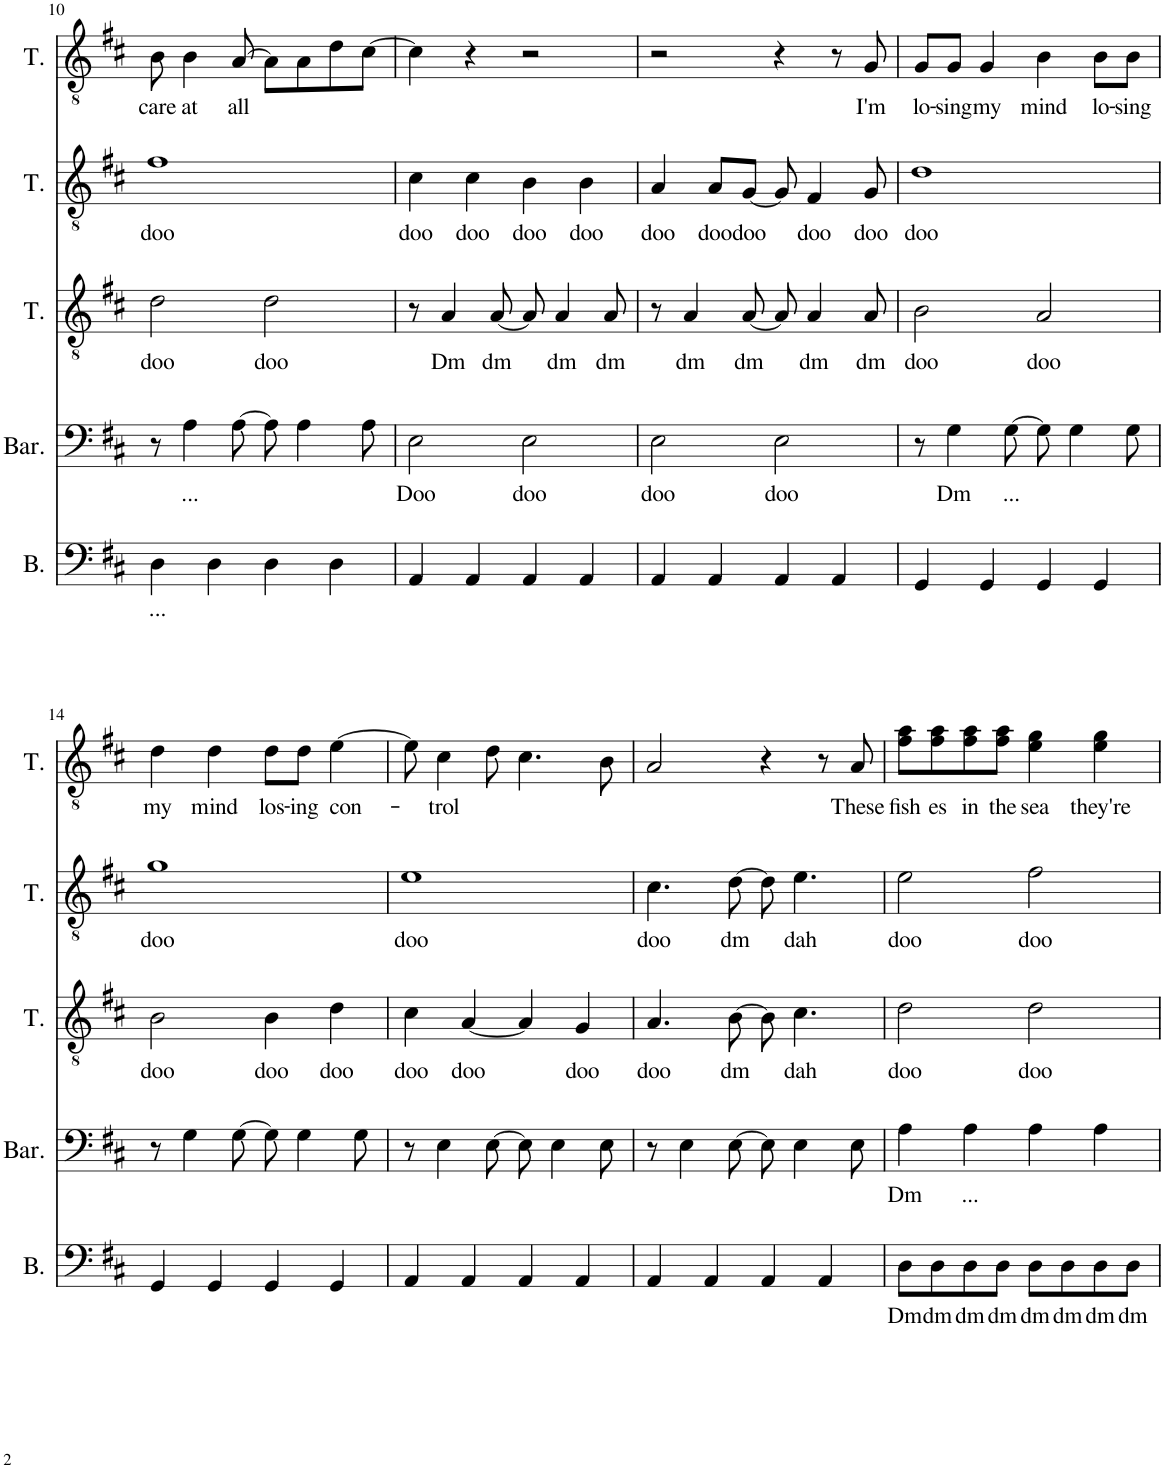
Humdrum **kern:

**kern	**text	**kern	**text	**kern	**text	**kern	**text	**kern	**text
*part5	*part5	*part4	*part4	*part3	*part3	*part2	*part2	*part1	*part1
*staff5	*staff5	*staff4	*staff4	*staff3	*staff3	*staff2	*staff2	*staff1	*staff1
*I"Bass	*	*I"Baritone	*	*I"Tenor	*	*I"Tenor	*	*I"Tenor	*
*I'B.	*	*I'Bar.	*	*I'T.	*	*I'T.	*	*I'T.	*
!!LO:PB:g=z
*clefF4	*	*clefF4	*	*clefGv2	*	*clefGv2	*	*clefGv2	*
*k[f#c#]	*	*k[f#c#]	*	*k[f#c#]	*	*k[f#c#]	*	*k[f#c#]	*
*M4/4	*	*M4/4	*	*M4/4	*	*M4/4	*	*M4/4	*
=10	=10	=10	=10	=10	=10	=10	=10	=10	=10
!	!LO:LY:b	!	!	!	!LO:LY:b	!	!LO:LY:b	!	!LO:LY:b
4D\	...	8r	.	2d\	doo	1f#	doo	8B\	care
!	!	!	!LO:LY:b	!	!	!	!	!	!LO:LY:b
.	.	4A\	...	.	.	.	.	4B\	at
4D\	.	.	.	.	.	.	.	.	.
!	!	!	!	!	!	!	!	!	!LO:LY:b
.	.	[8A\	.	.	.	.	.	[8A/	all
!	!	!	!	!	!LO:LY:b	!	!	!	!
4D\	.	8A\]	.	2d\	doo	.	.	8A\L]	.
.	.	4A\	.	.	.	.	.	8A\	.
4D\	.	.	.	.	.	.	.	8d\	.
.	.	8A\	.	.	.	.	.	[8c#\J	.
=11	=11	=11	=11	=11	=11	=11	=11	=11	=11
!	!	!	!LO:LY:b	!	!	!	!LO:LY:b	!	!
4AA/	.	2E\	Doo	8r	.	4c#\	doo	4c#\]	.
!	!	!	!	!	!LO:LY:b	!	!	!	!
.	.	.	.	4A/	Dm	.	.	.	.
!	!	!	!	!	!	!	!LO:LY:b	!	!
4AA/	.	.	.	.	.	4c#\	doo	4r	.
!	!	!	!	!	!LO:LY:b	!	!	!	!
.	.	.	.	[8A/	dm	.	.	.	.
!	!	!	!LO:LY:b	!	!	!	!LO:LY:b	!	!
4AA/	.	2E\	doo	8A/]	.	4B\	doo	2r	.
!	!	!	!	!	!LO:LY:b	!	!	!	!
.	.	.	.	4A/	dm	.	.	.	.
!	!	!	!	!	!	!	!LO:LY:b	!	!
4AA/	.	.	.	.	.	4B\	doo	.	.
!	!	!	!	!	!LO:LY:b	!	!	!	!
.	.	.	.	8A/	dm	.	.	.	.
=12	=12	=12	=12	=12	=12	=12	=12	=12	=12
!	!	!	!LO:LY:b	!	!	!	!LO:LY:b	!	!
4AA/	.	2E\	doo	8r	.	4A/	doo	2r	.
!	!	!	!	!	!LO:LY:b	!	!	!	!
.	.	.	.	4A/	dm	.	.	.	.
!	!	!	!	!	!	!	!LO:LY:b	!	!
4AA/	.	.	.	.	.	8A/L	doo	.	.
!	!	!	!	!	!LO:LY:b	!	!LO:LY:b	!	!
.	.	.	.	[8A/	dm	[8G/J	doo	.	.
!	!	!	!LO:LY:b	!	!	!	!	!	!
4AA/	.	2E\	doo	8A/]	.	8G/]	.	4r	.
!	!	!	!	!	!LO:LY:b	!	!LO:LY:b	!	!
.	.	.	.	4A/	dm	4F#/	doo	.	.
4AA/	.	.	.	.	.	.	.	8r	.
!	!	!	!	!	!LO:LY:b	!	!LO:LY:b	!	!LO:LY:b
.	.	.	.	8A/	dm	8G/	doo	8G/	I'm
=13	=13	=13	=13	=13	=13	=13	=13	=13	=13
!	!	!	!	!	!LO:LY:b	!	!LO:LY:b	!	!LO:LY:b
4GG/	.	8r	.	2B\	doo	1d	doo	8G/L	lo-
!	!	!	!LO:LY:b	!	!	!	!	!	!LO:LY:b
.	.	4G\	Dm	.	.	.	.	8G/J	-sing
!	!	!	!	!	!	!	!	!	!LO:LY:b
4GG/	.	.	.	.	.	.	.	4G/	my
!	!	!	!LO:LY:b	!	!	!	!	!	!
.	.	[8G\	...	.	.	.	.	.	.
!	!	!	!	!	!LO:LY:b	!	!	!	!LO:LY:b
4GG/	.	8G\]	.	2A/	doo	.	.	4B\	mind
.	.	4G\	.	.	.	.	.	.	.
!	!	!	!	!	!	!	!	!	!LO:LY:b
4GG/	.	.	.	.	.	.	.	8B\L	lo-
!	!	!	!	!	!	!	!	!	!LO:LY:b
.	.	8G\	.	.	.	.	.	8B\J	-sing
!!LO:LB:g=z
=14	=14	=14	=14	=14	=14	=14	=14	=14	=14
!	!	!	!	!	!LO:LY:b	!	!LO:LY:b	!	!LO:LY:b
4GG/	.	8r	.	2B\	doo	1g	doo	4d\	my
.	.	4G\	.	.	.	.	.	.	.
!	!	!	!	!	!	!	!	!	!LO:LY:b
4GG/	.	.	.	.	.	.	.	4d\	mind
.	.	[8G\	.	.	.	.	.	.	.
!	!	!	!	!	!LO:LY:b	!	!	!	!LO:LY:b
4GG/	.	8G\]	.	4B\	doo	.	.	8d\L	los-
!	!	!	!	!	!	!	!	!	!LO:LY:b
.	.	4G\	.	.	.	.	.	8d\J	-ing
!	!	!	!	!	!LO:LY:b	!	!	!	!LO:LY:b
4GG/	.	.	.	4d\	doo	.	.	[4e\	con-
.	.	8G\	.	.	.	.	.	.	.
=15	=15	=15	=15	=15	=15	=15	=15	=15	=15
!	!	!	!	!	!LO:LY:b	!	!LO:LY:b	!	!
4AA/	.	8r	.	4c#\	doo	1e	doo	8e\]	.
!	!	!	!	!	!	!	!	!	!LO:LY:b
.	.	4E\	.	.	.	.	.	4c#\	-trol
!	!	!	!	!	!LO:LY:b	!	!	!	!
4AA/	.	.	.	[4A/	doo	.	.	.	.
.	.	[8E\	.	.	.	.	.	8d\	.
4AA/	.	8E\]	.	4A/]	.	.	.	4.c#\	.
.	.	4E\	.	.	.	.	.	.	.
!	!	!	!	!	!LO:LY:b	!	!	!	!
4AA/	.	.	.	4G/	doo	.	.	.	.
.	.	8E\	.	.	.	.	.	8B\	.
=16	=16	=16	=16	=16	=16	=16	=16	=16	=16
!	!	!	!	!	!LO:LY:b	!	!LO:LY:b	!	!
4AA/	.	8r	.	4.A/	doo	4.c#\	doo	2A/	.
.	.	4E\	.	.	.	.	.	.	.
4AA/	.	.	.	.	.	.	.	.	.
!	!	!	!	!	!LO:LY:b	!	!LO:LY:b	!	!
.	.	[8E\	.	[8B\	dm	[8d\	dm	.	.
4AA/	.	8E\]	.	8B\]	.	8d\]	.	4r	.
!	!	!	!	!	!LO:LY:b	!	!LO:LY:b	!	!
.	.	4E\	.	4.c#\	dah	4.e\	dah	.	.
4AA/	.	.	.	.	.	.	.	8r	.
!	!	!	!	!	!	!	!	!	!LO:LY:b
.	.	8E\	.	.	.	.	.	8A/	These
=17	=17	=17	=17	=17	=17	=17	=17	=17	=17
!	!LO:LY:b	!	!LO:LY:b	!	!LO:LY:b	!	!LO:LY:b	!	!LO:LY:b
8D\L	Dm	4A\	Dm	2d\	doo	2e\	doo	8f#\ 8a\L	fish
!	!LO:LY:b	!	!	!	!	!	!	!	!LO:LY:b
8D\	dm	.	.	.	.	.	.	8f#\ 8a\	es
!	!LO:LY:b	!	!LO:LY:b	!	!	!	!	!	!LO:LY:b
8D\	dm	4A\	...	.	.	.	.	8f#\ 8a\	in
!	!LO:LY:b	!	!	!	!	!	!	!	!LO:LY:b
8D\J	dm	.	.	.	.	.	.	8f#\ 8a\J	the
!	!LO:LY:b	!	!	!	!LO:LY:b	!	!LO:LY:b	!	!LO:LY:b
8D\L	dm	4A\	.	2d\	doo	2f#\	doo	4e\ 4g\	sea
!	!LO:LY:b	!	!	!	!	!	!	!	!
8D\	dm	.	.	.	.	.	.	.	.
!	!LO:LY:b	!	!	!	!	!	!	!	!LO:LY:b
8D\	dm	4A\	.	.	.	.	.	4e\ 4g\	they're
!	!LO:LY:b	!	!	!	!	!	!	!	!
8D\J	dm	.	.	.	.	.	.	.	.
=	=	=	=	=	=	=	=	=	=
*-	*-	*-	*-	*-	*-	*-	*-	*-	*-
